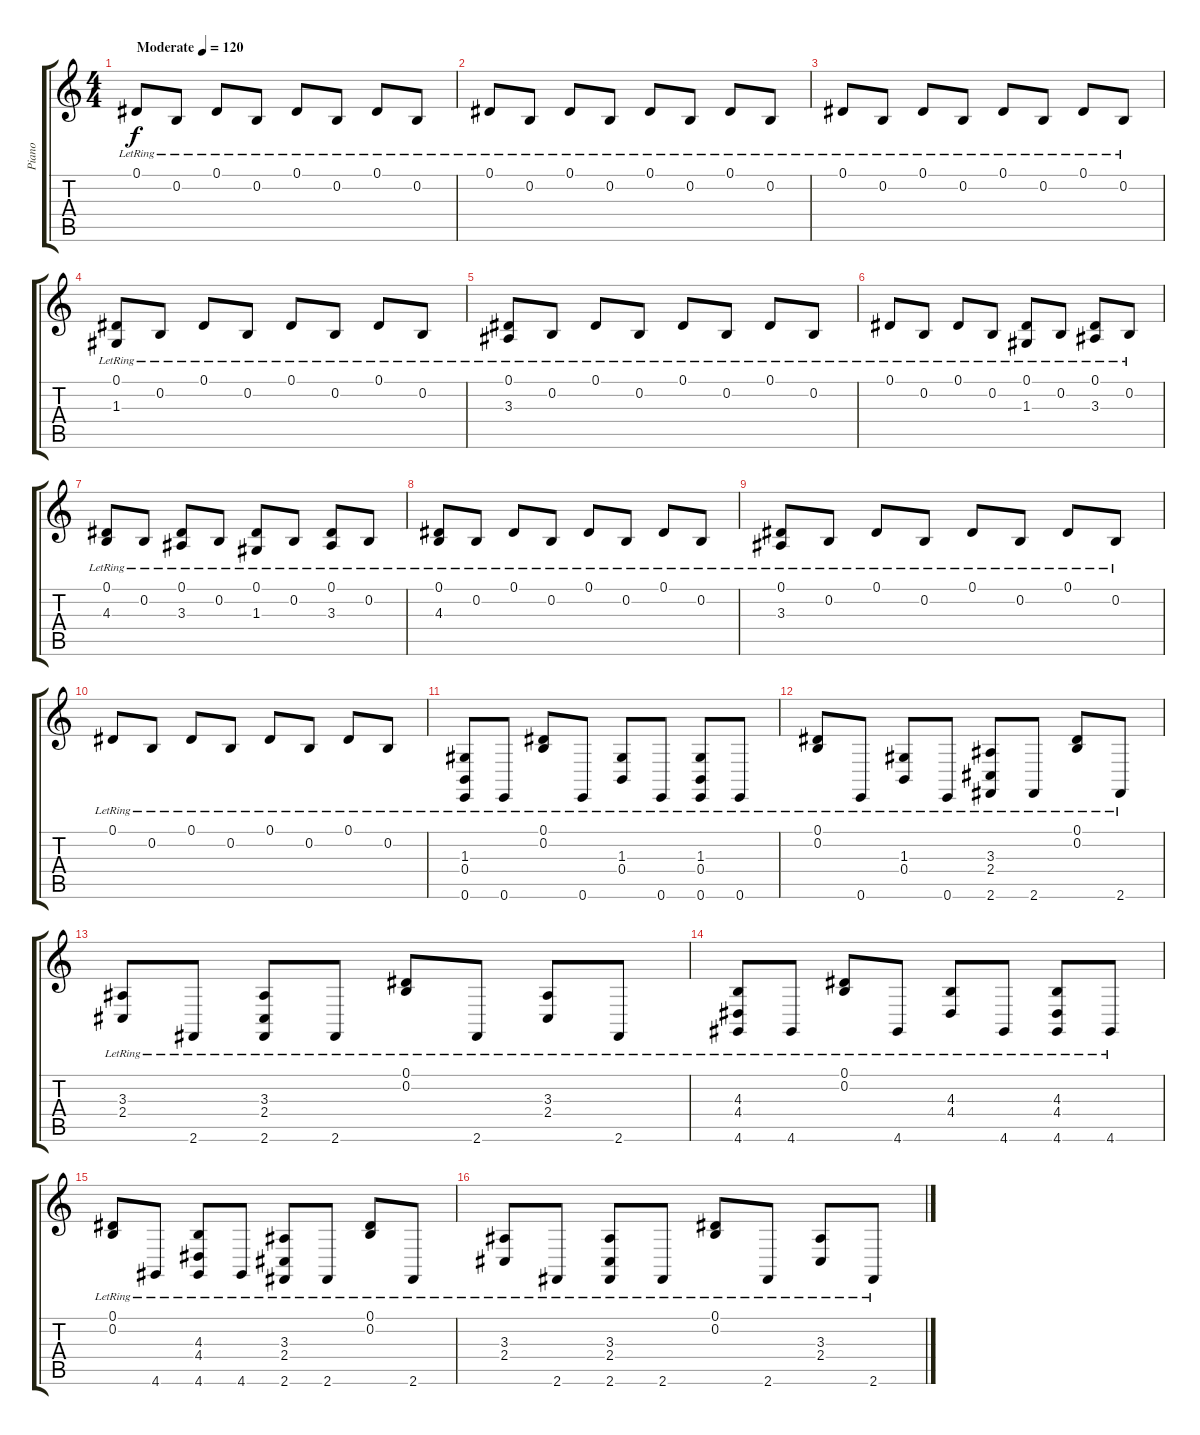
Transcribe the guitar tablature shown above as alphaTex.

\track ("Piano" "Piano") {instrument acousticgrandpiano}
\staff {score tabs}
\tuning (Eb4 B3 G3 B2 G2 E2) {hide}
\ts (4 4)
\tempo (120 "Moderate")
\clef g2
\ks c
0.1{lr}.8{dy f instrument acousticgrandpiano} 0.2{lr}.8 0.1{lr}.8 0.2{lr}.8 0.1{lr}.8 0.2{lr}.8 0.1{lr}.8 0.2{lr}.8 |
0.1{lr}.8 0.2{lr}.8 0.1{lr}.8 0.2{lr}.8 0.1{lr}.8 0.2{lr}.8 0.1{lr}.8 0.2{lr}.8 |
0.1{lr}.8 0.2{lr}.8 0.1{lr}.8 0.2{lr}.8 0.1{lr}.8 0.2{lr}.8 0.1{lr}.8 0.2{lr}.8 |
(0.1{lr} 1.3{lr}).8 0.2{lr}.8 0.1{lr}.8 0.2{lr}.8 0.1{lr}.8 0.2{lr}.8 0.1{lr}.8 0.2{lr}.8 |
(0.1{lr} 3.3{lr}).8 0.2{lr}.8 0.1{lr}.8 0.2{lr}.8 0.1{lr}.8 0.2{lr}.8 0.1{lr}.8 0.2{lr}.8 |
0.1{lr}.8 0.2{lr}.8 0.1{lr}.8 0.2{lr}.8 (0.1{lr} 1.3{lr}).8 0.2{lr}.8 (0.1{lr} 3.3{lr}).8 0.2{lr}.8 |
(0.1{lr} 4.3{lr}).8 0.2{lr}.8 (0.1{lr} 3.3{lr}).8 0.2{lr}.8 (0.1{lr} 1.3{lr}).8 0.2{lr}.8 (0.1{lr} 3.3{lr}).8 0.2{lr}.8 |
(0.1{lr} 4.3{lr}).8 0.2{lr}.8 0.1{lr}.8 0.2{lr}.8 0.1{lr}.8 0.2{lr}.8 0.1{lr}.8 0.2{lr}.8 |
(0.1{lr} 3.3{lr}).8 0.2{lr}.8 0.1{lr}.8 0.2{lr}.8 0.1{lr}.8 0.2{lr}.8 0.1{lr}.8 0.2{lr}.8 |
0.1{lr}.8 0.2{lr}.8 0.1{lr}.8 0.2{lr}.8 0.1{lr}.8 0.2{lr}.8 0.1{lr}.8 0.2{lr}.8 |
(1.3{lr} 0.4{lr} 0.6{lr}).8 0.6{lr}.8 (0.1{lr} 0.2{lr}).8 0.6{lr}.8 (1.3{lr} 0.4{lr}).8 0.6{lr}.8 (1.3{lr} 0.4{lr} 0.6{lr}).8 0.6{lr}.8 |
(0.1{lr} 0.2{lr}).8 0.6{lr}.8 (1.3{lr} 0.4{lr}).8 0.6{lr}.8 (3.3{lr} 2.4{lr} 2.6{lr}).8 2.6{lr}.8 (0.1{lr} 0.2{lr}).8 2.6{lr}.8 |
(3.3{lr} 2.4{lr}).8 2.6{lr}.8 (3.3{lr} 2.4{lr} 2.6{lr}).8 2.6{lr}.8 (0.1{lr} 0.2{lr}).8 2.6{lr}.8 (3.3{lr} 2.4{lr}).8 2.6{lr}.8 |
(4.3{lr} 4.4{lr} 4.6{lr}).8 4.6{lr}.8 (0.1{lr} 0.2{lr}).8 4.6{lr}.8 (4.3{lr} 4.4{lr}).8 4.6{lr}.8 (4.3{lr} 4.4{lr} 4.6{lr}).8 4.6{lr}.8 |
(0.1{lr} 0.2{lr}).8 4.6{lr}.8 (4.3{lr} 4.4{lr} 4.6{lr}).8 4.6{lr}.8 (3.3{lr} 2.4{lr} 2.6{lr}).8 2.6{lr}.8 (0.1{lr} 0.2{lr}).8 2.6{lr}.8 |
(3.3{lr} 2.4{lr}).8 2.6{lr}.8 (3.3{lr} 2.4{lr} 2.6{lr}).8 2.6{lr}.8 (0.1{lr} 0.2{lr}).8 2.6{lr}.8 (3.3{lr} 2.4{lr}).8 2.6{lr}.8
